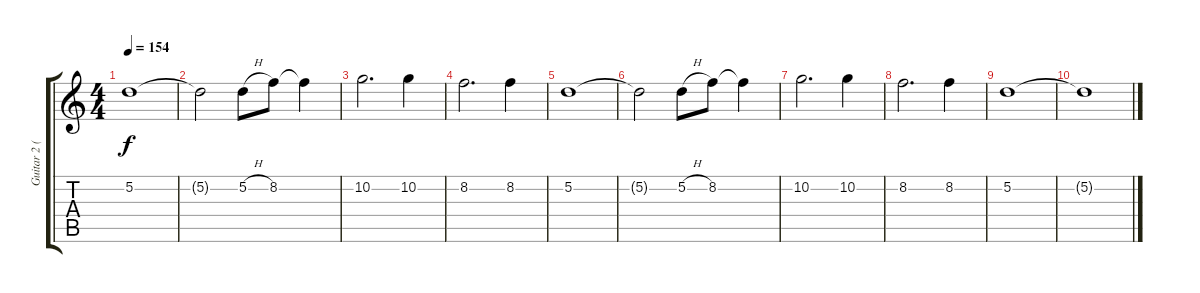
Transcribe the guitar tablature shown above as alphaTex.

\track ("Guitar 2 (Travis Miguel)" "Guitar 2 (") {instrument distortionguitar}
\staff {score tabs}
\tuning (D4 A3 F3 C3 G2 C2) {hide}
\ts (4 4)
\tempo 154
\clef g2
\ks c
5.2.1{dy f volume 5} |
5.2{t}.2 5.2{h}.8 8.2.8 8.2{t}.4 |
10.2.2{d} 10.2.4 |
8.2.2{d} 8.2.4 |
5.2.1{volume 0} |
5.2{t}.2 5.2{h}.8 8.2.8 8.2{t}.4 |
10.2.2{d} 10.2.4 |
8.2.2{d} 8.2.4 |
5.2.1 |
5.2{t}.1
